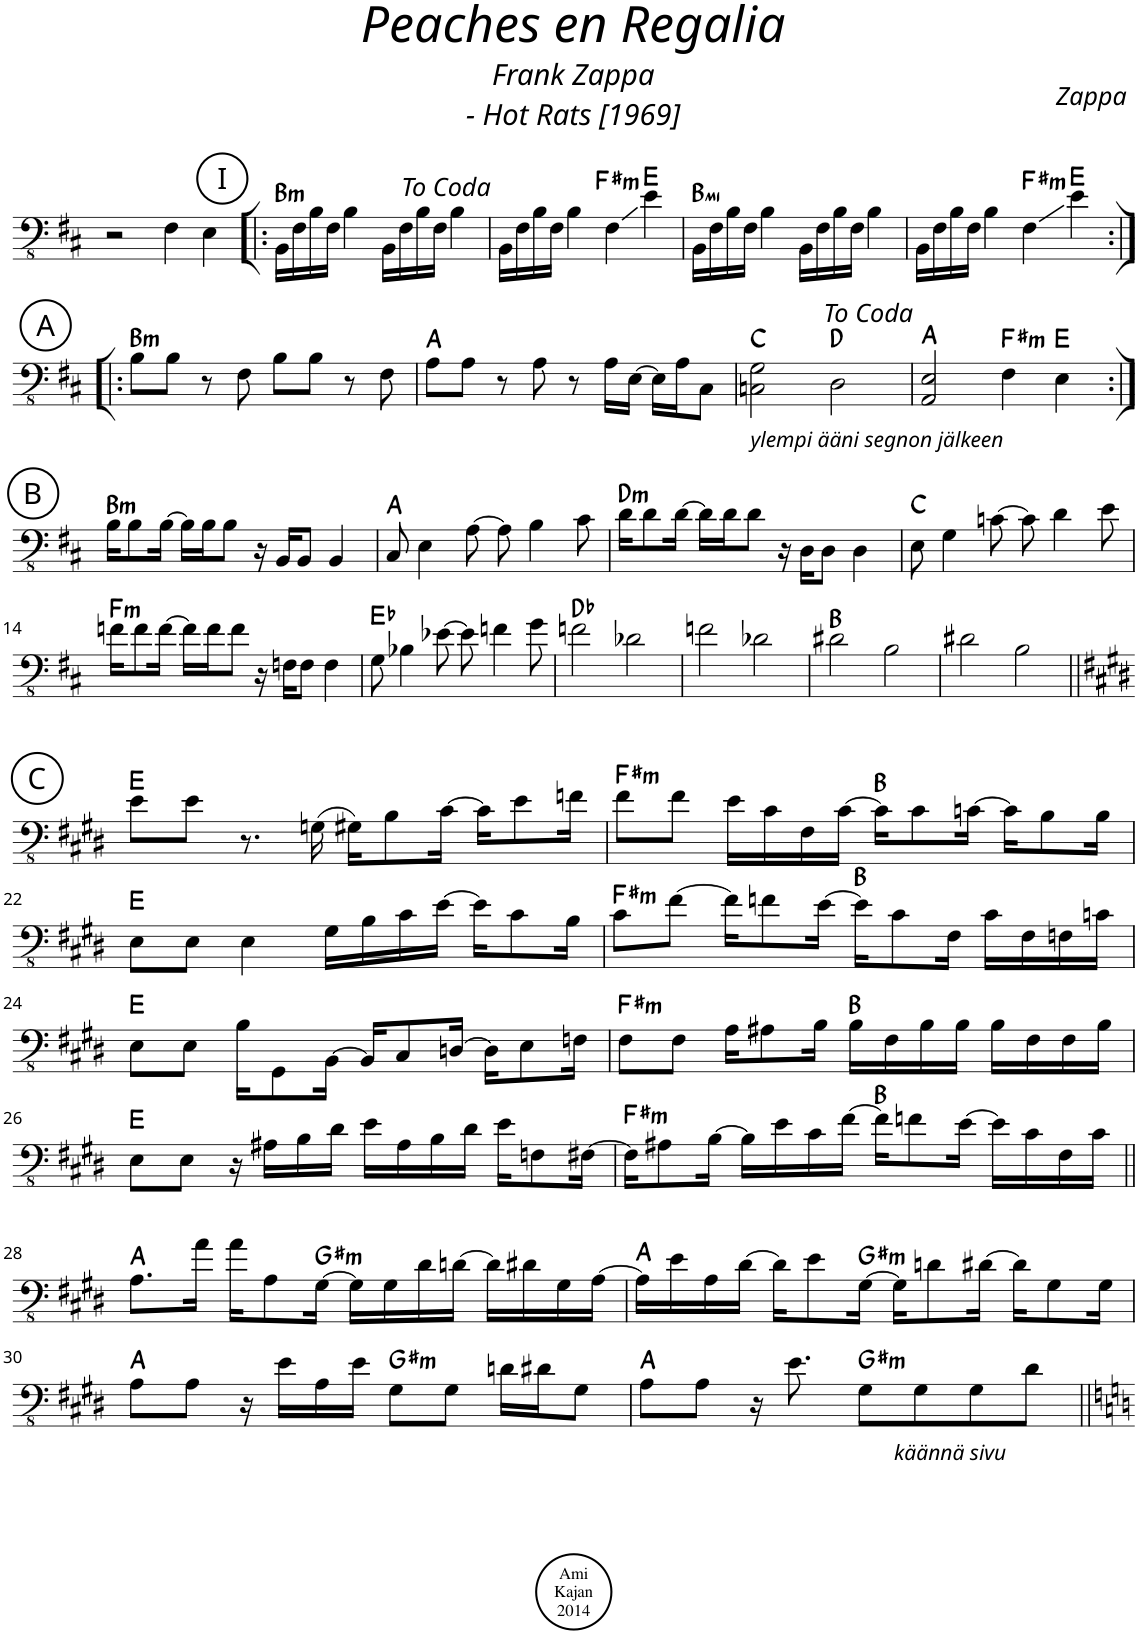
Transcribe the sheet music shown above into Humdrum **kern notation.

**kern	**harte
*part1	*part1
*staff1	*
*I"Fretless Electric Bass	*
*clefFv4	*
*k[f#c#]	*
=1	=1
2r	.
4FF#\	.
4EE\	.
!!LO:REH:place=s1:a:cj:enc=circle:fs=14:t=I
=2!|:	=2!|:
!	!LO:H:kt=m
16BBB\LL	B:min
16FF#\	.
16BB\	.
16FF#\JJ	.
4BB\	.
16BBB\LL	.
16FF#\	.
16BB\	.
16FF#\JJ	.
4BB\	.
=3	=3
16BBB\LL	.
16FF#\	.
16BB\	.
16FF#\JJ	.
4BB\	.
!	!LO:H:kt=m
4FF#\	F#:min
!	!LO:H:kt=N.C.
4E\	N
=4	=4
!	!LO:H:kt=mi
16BBB\LL	B:min
16FF#\	.
16BB\	.
16FF#\JJ	.
4BB\	.
16BBB\LL	.
16FF#\	.
16BB\	.
16FF#\JJ	.
4BB\	.
=5	=5
16BBB\LL	.
16FF#\	.
16BB\	.
16FF#\JJ	.
4BB\	.
!	!LO:H:kt=m
4FF#\	F#:min
!	!LO:H:kt=N.C.
4E\	N
!!LO:LB:g=z
!!LO:REH:place=s1:a:cj:enc=circle:fs=14:t=A
=6:|!|:	=6:|!|:
!	!LO:H:kt=m
8BB\L	B:min
8BB\J	.
8r	.
8FF#\	.
8BB\L	.
8BB\J	.
8r	.
8FF#\	.
=7	=7
!	!LO:H:kt=N.C.
8AA\L	N
8AA\J	.
8r	.
8AA\	.
8r	.
16AA\LL	.
[16EE\JJ	.
16EE\LL]	.
16AA\J	.
8CC#\J	.
=8	=8
!LO:TX:b:i:t=ylempi ääni segnon jälkeen	!LO:H:kt=N.C.
2CCn\ 2GG\	N
!	!LO:H:kt=N.C.
2DD\	N
=9	=9
!	!LO:H:kt=N.C.
2AAA/ 2EE/	N
!	!LO:H:kt=m
4FF#\	F#:min
!	!LO:H:kt=N.C.
4EE\	N
!!LO:LB:g=z
!!LO:REH:place=s1:a:cj:enc=circle:fs=14:t=B
=10:|!	=10:|!
!	!LO:H:kt=m
16BB\KL	B:min
8BB\	.
[16BB\Jk	.
16BB\LL]	.
16BB\J	.
8BB\J	.
16r	.
16BBB/KL	.
8BBB/J	.
4BBB/	.
=11	=11
!	!LO:H:kt=N.C.
8CC#/	N
4EE\	.
[8AA\	.
8AA\]	.
4BB\	.
8C#\	.
=12	=12
!	!LO:H:kt=m
16D\KL	D:min
8D\	.
[16D\Jk	.
16D\LL]	.
16D\J	.
8D\J	.
16r	.
16DD\KL	.
8DD\J	.
4DD\	.
=13	=13
!	!LO:H:kt=N.C.
8EE\	N
4GG\	.
[8Cn\	.
8C\]	.
4D\	.
8E\	.
!!LO:LB:g=z
=14	=14
!	!LO:H:kt=m
16Fn\KL	F:min
8F\	.
[16F\Jk	.
16F\LL]	.
16F\J	.
8F\J	.
16r	.
16FFn\KL	.
8FF\J	.
4FF\	.
=15	=15
!	!LO:H:kt=N.C.
8GG\	N
4BB-X\	.
[8E-X\	.
8E-\]	.
4Fn\	.
8G\	.
=16	=16
!	!LO:H:kt=N.C.
2Fn\	N
2D-X\	.
=17	=17
2Fn\	.
2D-X\	.
=18	=18
!	!LO:H:kt=N.C.
2D#X\	N
2BB\	.
=19	=19
2D#X\	.
2BB\	.
!!LO:LB:g=z
!!LO:REH:place=s1:a:cj:enc=circle:fs=14:t=C
=20||	=20||
*k[f#c#g#d#]	*
!	!LO:H:kt=N.C.
8E\L	N
8E\J	.
8.r	.
(16GGn\	.
16GG#X\KL)	.
8BB\	.
[16C#\Jk	.
16C#\KL]	.
8E\	.
16Fn\Jk	.
=21	=21
!	!LO:H:kt=m
8F#\L	F#:min
8F#\J	.
16E\LL	.
16C#\	.
16FF#\	.
[16C#\JJ	.
!	!LO:H:kt=N.C.
16C#\KL]	N
8C#\	.
[16Cn\Jk	.
16C\KL]	.
8BB\	.
16BB\Jk	.
!!LO:LB:g=z
=22	=22
!	!LO:H:kt=N.C.
8EE\L	N
8EE\J	.
4EE\	.
16GG#\LL	.
16BB\	.
16C#\	.
[16E\JJ	.
16E\KL]	.
8C#\	.
16BB\Jk	.
=23	=23
!	!LO:H:kt=m
8C#\L	F#:min
[8F#\J	.
16F#\KL]	.
8Fn\	.
[16E\Jk	.
!	!LO:H:kt=N.C.
16E\KL]	N
8C#\	.
16FF#\Jk	.
16C#\LL	.
16FF#\	.
16FFn\	.
16Cn\JJ	.
!!LO:LB:g=z
=24	=24
!	!LO:H:kt=N.C.
8EE\L	N
8EE\J	.
16BB\KL	.
8GGG#\	.
[16BBB\Jk	.
16BBB/KL]	.
8CC#/	.
[16DDn/Jk	.
16DD\KL]	.
8EE\	.
16FFn\Jk	.
=25	=25
!	!LO:H:kt=m
8FF#\L	F#:min
8FF#\J	.
16AA\KL	.
8AA#X\	.
16BB\Jk	.
!	!LO:H:kt=N.C.
16BB\LL	N
16FF#\	.
16BB\	.
16BB\JJ	.
16BB\LL	.
16FF#\	.
16FF#\	.
16BB\JJ	.
!!LO:LB:g=z
=26	=26
!	!LO:H:kt=N.C.
8EE\L	N
8EE\J	.
16r	.
16AA#X\LL	.
16BB\	.
16D#\JJ	.
16E\LL	.
16AA#\	.
16BB\	.
16D#\JJ	.
16E\KL	.
8FFn\	.
[16FF#X\Jk	.
=27	=27
!	!LO:H:kt=m
16FF#\KL]	F#:min
8AA#X\	.
[16BB\Jk	.
16BB\LL]	.
16E\	.
16C#\	.
[16F#\JJ	.
!	!LO:H:kt=N.C.
16F#\KL]	N
8Fn\	.
[16E\Jk	.
16E\LL]	.
16C#\	.
16FF#\	.
16C#\JJ	.
!!LO:LB:g=z
=28||	=28||
!	!LO:H:kt=N.C.
8.AA\L	N
16A\Jk	.
16A\KL	.
8AA\	.
!	!LO:H:kt=m
[16GG#\Jk	G#:min
16GG#\LL]	.
16GG#\	.
16D#\	.
[16Dn\JJ	.
16D\LL]	.
16D#X\	.
16GG#\	.
[16AA\JJ	.
=29	=29
16AA\LL]	A:maj
16E\	.
16AA\	.
[16D#\JJ	.
16D#\KL]	.
8E\	.
!	!LO:H:kt=m
[16GG#\Jk	G#:min
16GG#\KL]	.
8Dn\	.
[16D#X\Jk	.
16D#\KL]	.
8GG#\	.
16GG#\Jk	.
!!LO:LB:g=z
=30	=30
8AA\L	A:maj
8AA\J	.
16r	.
16E\LL	.
16AA\	.
16E\JJ	.
!	!LO:H:kt=m
8GG#\L	G#:min
8GG#\J	.
16Dn\LL	.
16D#X\J	.
8GG#\J	.
=31	=31
8AA\L	A:maj
8AA\J	.
16r	.
8.E\	.
!	!LO:H:kt=m
8GG#\L	G#:min
8GG#\	.
8GG#\	.
!LO:TX:b:i:t=käännä sivu	!
8D#\J	.
=||	=||
*-	*-
